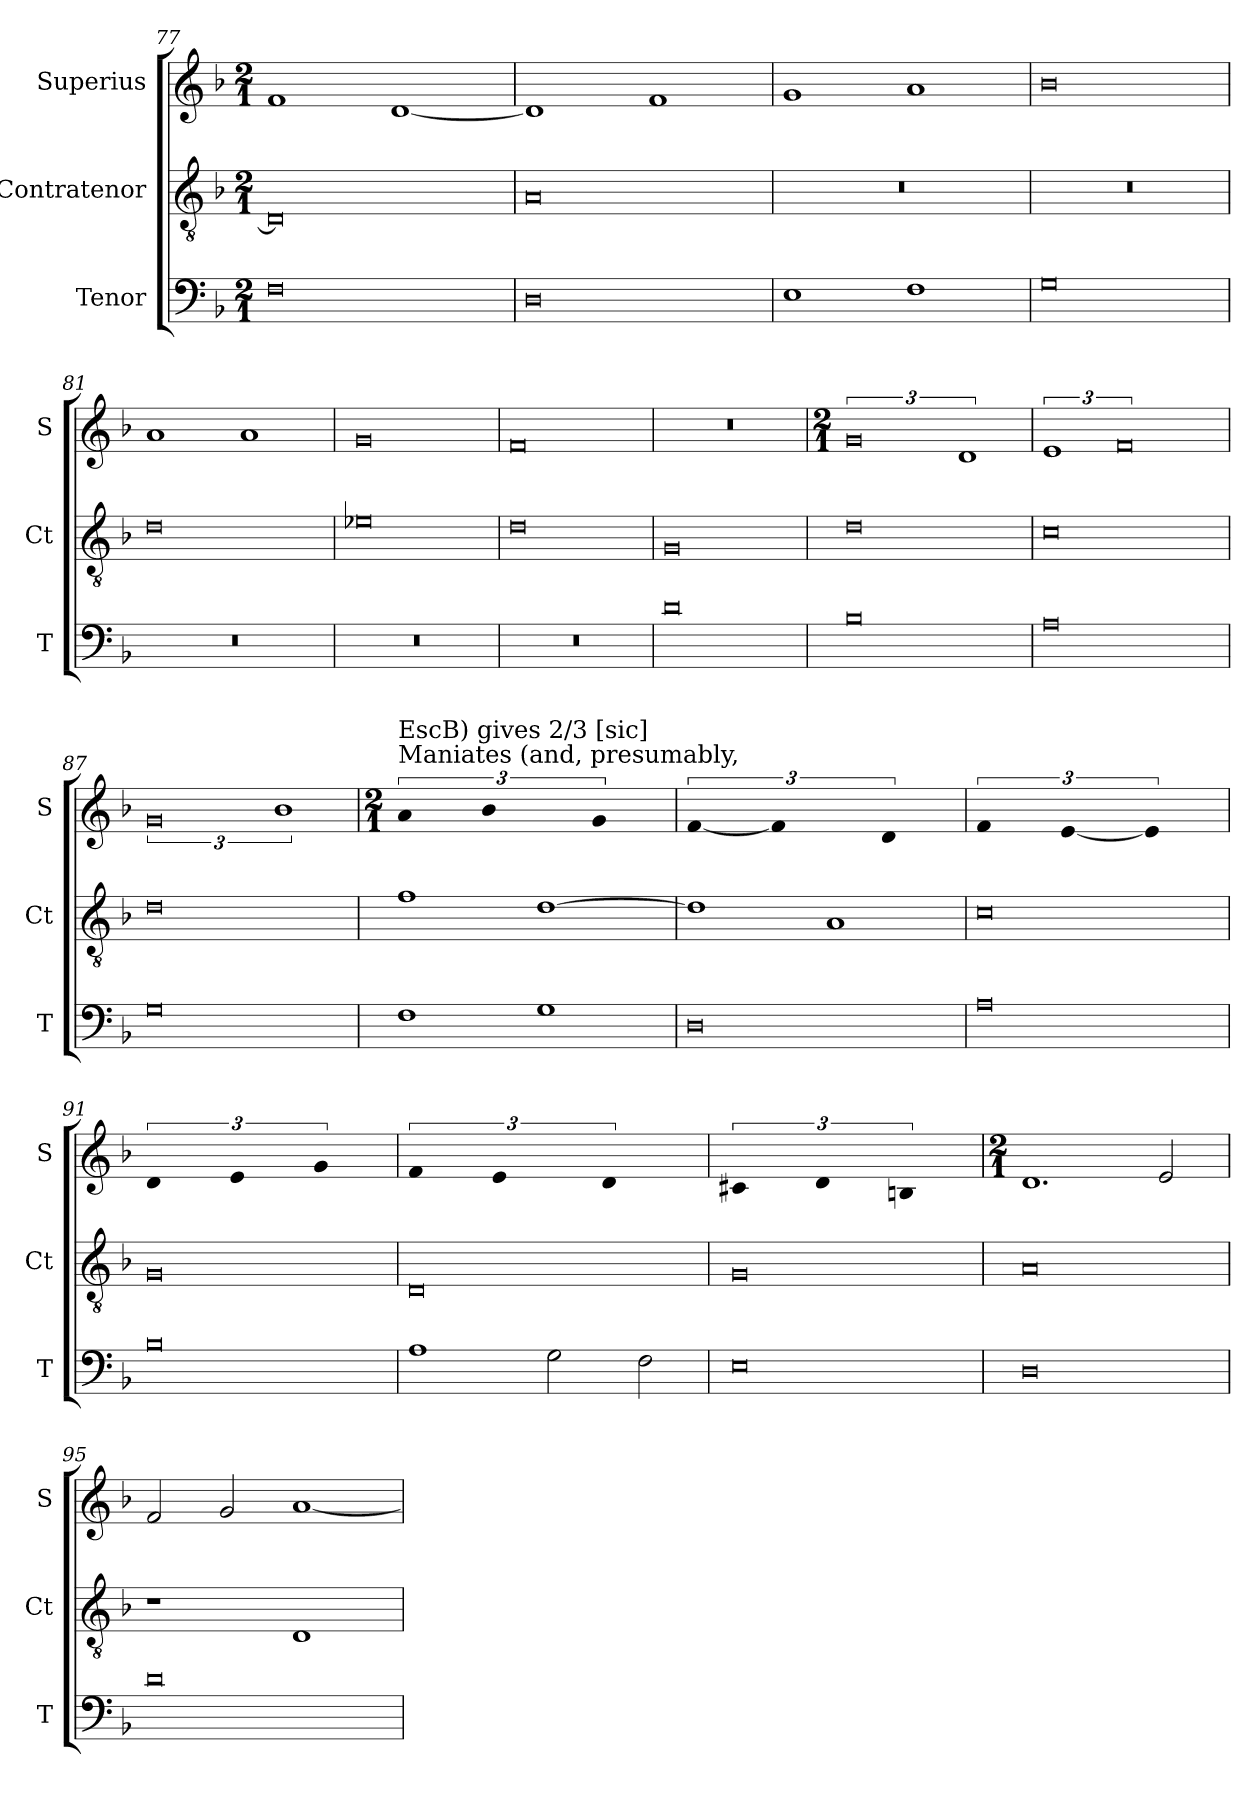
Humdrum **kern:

**kern	**kern	**kern
*part3	*part2	*part1
*staff3	*staff2	*staff1
*I"Tenor	*I"Contratenor	*I"Superius
*I'T	*I'Ct	*I'S
*clefF4	*clefGv2	*clefG2
*k[b-]	*k[b-]	*k[b-]
*M2/1	*M2/1	*M2/1
=77	=77	=77
0F	0D]	1f
.	.	[1d
=78	=78	=78
0D	0A	1d]
.	.	1f
=79	=79	=79
1E	0r	1g
1F	.	1a
=80	=80	=80
0G	0r	0b-
=81	=81	=81
0r	0d	1a
.	.	1a
=82	=82	=82
0r	0e-X	0g
=83	=83	=83
0r	0d	0f
=84	=84	=84
0d	0G	0r
=85	=85	=85
*	*	*M2/1
0B-	0d	3%4g
.	.	3%2d
=86	=86	=86
0A	0c	3%2e
.	.	3%4f
=87	=87	=87
0G	0d	3%4g
.	.	3%2b-
=88	=88	=88
*	*	*M2/1
!	!	!LO:TX:a:t=Maniates (and, presumably,
!	!	!LO:TX:a:t=EscB) gives 2/3 [sic]
!	!	!LO:N:vis=0
1F	1f	3%2a
!	!	!LO:N:vis=0
.	.	3%2b-
1G	[1d	.
!	!	!LO:N:vis=0
.	.	3%2g
=89	=89	=89
!	!	!LO:N:vis=0
0D	1d]	[3%2f
!	!	!LO:N:vis=0
.	.	3%2f]
.	1A	.
!	!	!LO:N:vis=0
.	.	3%2d
=90	=90	=90
!	!	!LO:N:vis=0
0A	0c	3%2f
!	!	!LO:N:vis=0
.	.	[3%2e
!	!	!LO:N:vis=0
.	.	3%2e]
=91	=91	=91
!	!	!LO:N:vis=0
0B-	0G	3%2d
!	!	!LO:N:vis=0
.	.	3%2e
!	!	!LO:N:vis=0
.	.	3%2g
=92	=92	=92
!	!	!LO:N:vis=0
1A	0D	3%2f
!	!	!LO:N:vis=0
.	.	3%2e
2G	.	.
!	!	!LO:N:vis=0
.	.	3%2d
2F	.	.
=93	=93	=93
!	!	!LO:N:vis=0
0E	0G	3%2c#X
!	!	!LO:N:vis=0
.	.	3%2d
!	!	!LO:N:vis=0
.	.	3%2Bn
=94	=94	=94
*	*	*M2/1
0D	0A	1.d
.	.	2e
=95	=95	=95
0d	1r	2f
.	.	2g
.	1D	[1a
=	=	=
*-	*-	*-
